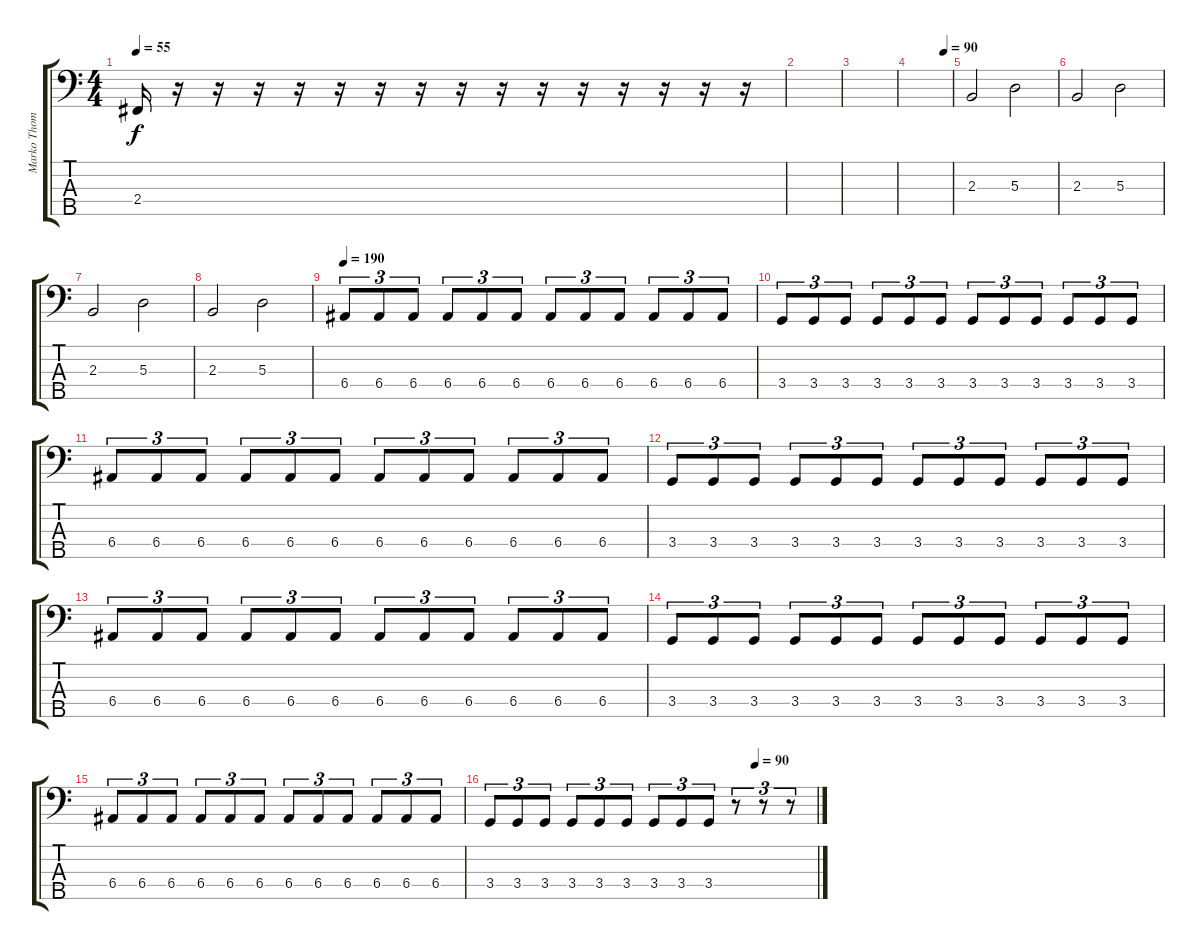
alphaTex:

\track ("Marko Thomas" "Marko Thom") {instrument electricbassfinger}
\staff {score tabs}
\tuning (G2 D2 A1 E1 B0) {hide}
\ts (4 4)
\tempo 55
\clef f4
\ks c
2.4.16{dy f} r.16 r.16 r.16 r.16 r.16 r.16 r.16 r.16 r.16 r.16 r.16 r.16 r.16 r.16 r.16 |
|
|
\tempo (90 0.8125)
|
2.3.2 5.3.2 |
2.3.2 5.3.2 |
2.3.2 5.3.2 |
2.3.2 5.3.2 |
\tempo 190
6.4.8{tu (3 2)} 6.4.8{tu (3 2)} 6.4.8{tu (3 2)} 6.4.8{tu (3 2)} 6.4.8{tu (3 2)} 6.4.8{tu (3 2)} 6.4.8{tu (3 2)} 6.4.8{tu (3 2)} 6.4.8{tu (3 2)} 6.4.8{tu (3 2)} 6.4.8{tu (3 2)} 6.4.8{tu (3 2)} |
3.4.8{tu (3 2)} 3.4.8{tu (3 2)} 3.4.8{tu (3 2)} 3.4.8{tu (3 2)} 3.4.8{tu (3 2)} 3.4.8{tu (3 2)} 3.4.8{tu (3 2)} 3.4.8{tu (3 2)} 3.4.8{tu (3 2)} 3.4.8{tu (3 2)} 3.4.8{tu (3 2)} 3.4.8{tu (3 2)} |
6.4.8{tu (3 2)} 6.4.8{tu (3 2)} 6.4.8{tu (3 2)} 6.4.8{tu (3 2)} 6.4.8{tu (3 2)} 6.4.8{tu (3 2)} 6.4.8{tu (3 2)} 6.4.8{tu (3 2)} 6.4.8{tu (3 2)} 6.4.8{tu (3 2)} 6.4.8{tu (3 2)} 6.4.8{tu (3 2)} |
3.4.8{tu (3 2)} 3.4.8{tu (3 2)} 3.4.8{tu (3 2)} 3.4.8{tu (3 2)} 3.4.8{tu (3 2)} 3.4.8{tu (3 2)} 3.4.8{tu (3 2)} 3.4.8{tu (3 2)} 3.4.8{tu (3 2)} 3.4.8{tu (3 2)} 3.4.8{tu (3 2)} 3.4.8{tu (3 2)} |
6.4.8{tu (3 2)} 6.4.8{tu (3 2)} 6.4.8{tu (3 2)} 6.4.8{tu (3 2)} 6.4.8{tu (3 2)} 6.4.8{tu (3 2)} 6.4.8{tu (3 2)} 6.4.8{tu (3 2)} 6.4.8{tu (3 2)} 6.4.8{tu (3 2)} 6.4.8{tu (3 2)} 6.4.8{tu (3 2)} |
3.4.8{tu (3 2)} 3.4.8{tu (3 2)} 3.4.8{tu (3 2)} 3.4.8{tu (3 2)} 3.4.8{tu (3 2)} 3.4.8{tu (3 2)} 3.4.8{tu (3 2)} 3.4.8{tu (3 2)} 3.4.8{tu (3 2)} 3.4.8{tu (3 2)} 3.4.8{tu (3 2)} 3.4.8{tu (3 2)} |
6.4.8{tu (3 2)} 6.4.8{tu (3 2)} 6.4.8{tu (3 2)} 6.4.8{tu (3 2)} 6.4.8{tu (3 2)} 6.4.8{tu (3 2)} 6.4.8{tu (3 2)} 6.4.8{tu (3 2)} 6.4.8{tu (3 2)} 6.4.8{tu (3 2)} 6.4.8{tu (3 2)} 6.4.8{tu (3 2)} |
\tempo (90 0.8125)
3.4.8{tu (3 2)} 3.4.8{tu (3 2)} 3.4.8{tu (3 2)} 3.4.8{tu (3 2)} 3.4.8{tu (3 2)} 3.4.8{tu (3 2)} 3.4.8{tu (3 2)} 3.4.8{tu (3 2)} 3.4.8{tu (3 2)} r.8{tu (3 2)} r.8{tu (3 2)} r.8{tu (3 2)}
